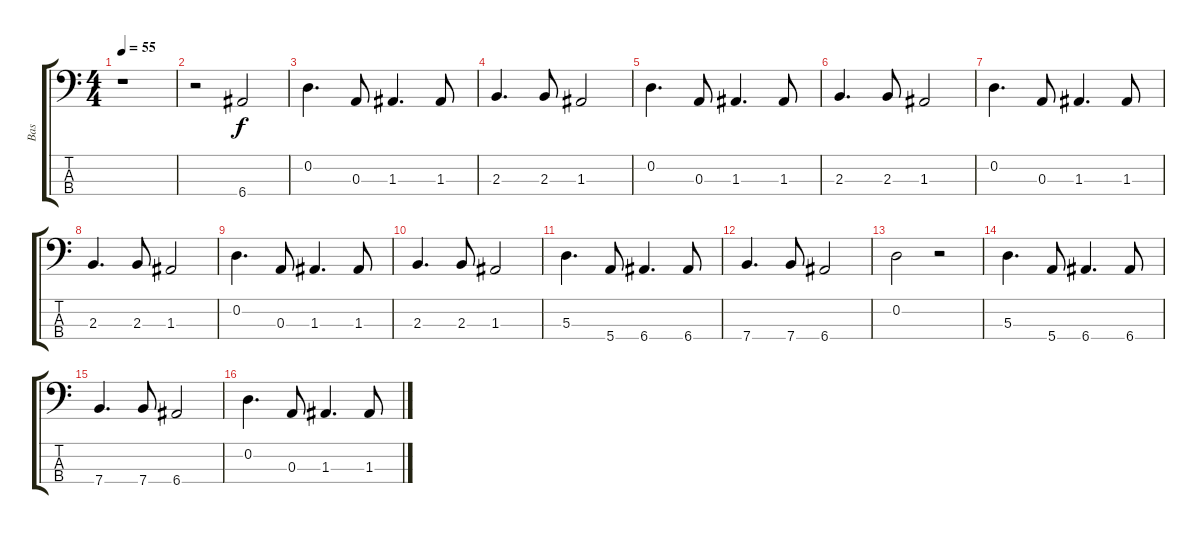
\track ("Bas" "Bas") {instrument electricbassfinger}
\staff {score tabs}
\tuning (G2 D2 A1 E1) {hide}
\ts (4 4)
\tempo 55
\clef f4
\ks c
r.1{dy f} |
r.2 6.4.2 |
0.2.4{d} 0.3.8 1.3.4{d} 1.3.8 |
2.3.4{d} 2.3.8 1.3.2 |
0.2.4{d} 0.3.8 1.3.4{d} 1.3.8 |
2.3.4{d} 2.3.8 1.3.2 |
0.2.4{d} 0.3.8 1.3.4{d} 1.3.8 |
2.3.4{d} 2.3.8 1.3.2 |
0.2.4{d} 0.3.8 1.3.4{d} 1.3.8 |
2.3.4{d} 2.3.8 1.3.2 |
5.3.4{d} 5.4.8 6.4.4{d} 6.4.8 |
7.4.4{d} 7.4.8 6.4.2 |
0.2.2 r.2 |
5.3.4{d} 5.4.8 6.4.4{d} 6.4.8 |
7.4.4{d} 7.4.8 6.4.2 |
0.2.4{d} 0.3.8 1.3.4{d} 1.3.8
